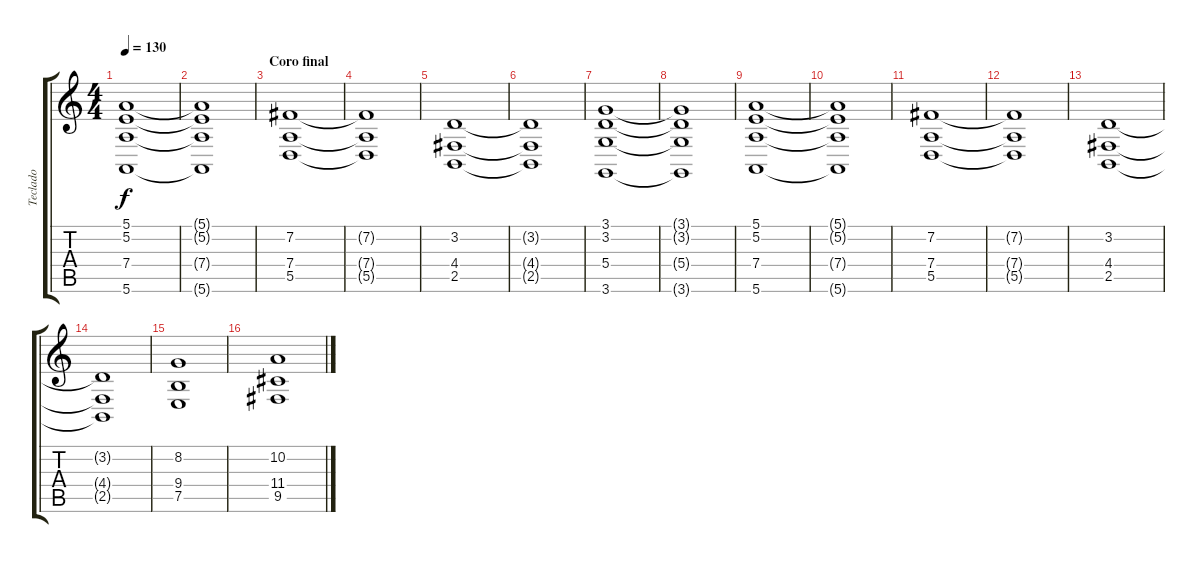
\track ("Teclado" "Teclado") {instrument acousticgrandpiano}
\staff {score tabs}
\tuning (E4 B3 G3 D3 A2 E2) {hide}
\ts (4 4)
\tempo 130
\clef g2
\ks c
(5.1 5.2 7.4 5.6).1{dy f} |
(5.1{t} 5.2{t} 7.4{t} 5.6{t}).1 |
\section ("" "Coro final")
(7.2 7.4 5.5).1 |
(7.2{t} 7.4{t} 5.5{t}).1 |
(3.2 4.4 2.5).1 |
(3.2{t} 4.4{t} 2.5{t}).1 |
(3.1 3.2 5.4 3.6).1 |
(3.1{t} 3.2{t} 5.4{t} 3.6{t}).1 |
(5.1 5.2 7.4 5.6).1 |
(5.1{t} 5.2{t} 7.4{t} 5.6{t}).1 |
(7.2 7.4 5.5).1 |
(7.2{t} 7.4{t} 5.5{t}).1 |
(3.2 4.4 2.5).1 |
(3.2{t} 4.4{t} 2.5{t}).1 |
(8.2 9.4 7.5).1 |
(10.2 11.4 9.5).1
